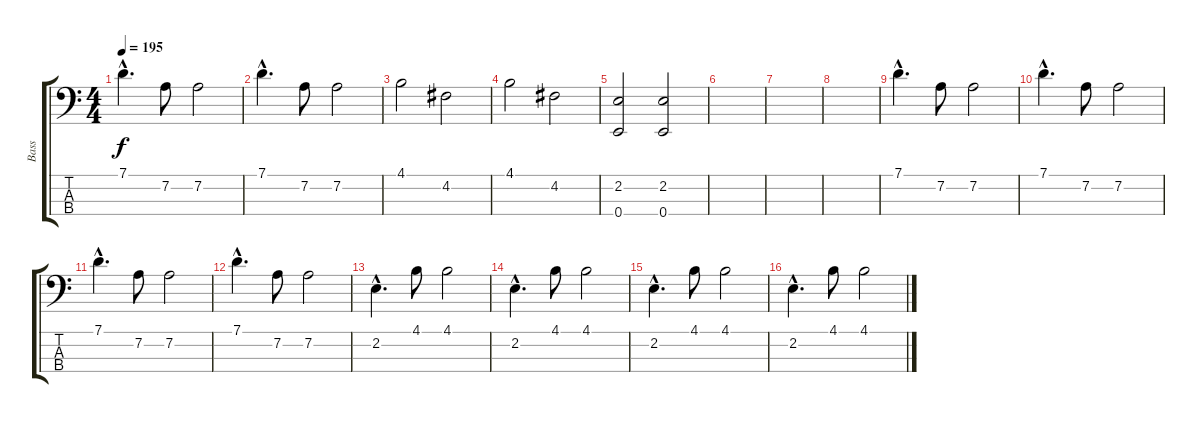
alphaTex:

\track ("Bass" "Bass") {instrument acousticbass}
\staff {score tabs}
\tuning (G2 D2 A1 E1) {hide}
\ts (4 4)
\tempo 195
\clef f4
\ks c
7.1{hac}.4{d dy f} 7.2.8 7.2.2 |
7.1{hac}.4{d} 7.2.8 7.2.2 |
4.1.2 4.2.2 |
4.1.2 4.2.2 |
(2.2 0.4).2 (2.2 0.4).2 |
|
|
|
7.1{hac}.4{d} 7.2.8 7.2.2 |
7.1{hac}.4{d} 7.2.8 7.2.2 |
7.1{hac}.4{d} 7.2.8 7.2.2 |
7.1{hac}.4{d} 7.2.8 7.2.2 |
2.2{hac}.4{d} 4.1.8 4.1.2 |
2.2{hac}.4{d} 4.1.8 4.1.2 |
2.2{hac}.4{d} 4.1.8 4.1.2 |
2.2{hac}.4{d} 4.1.8 4.1.2
